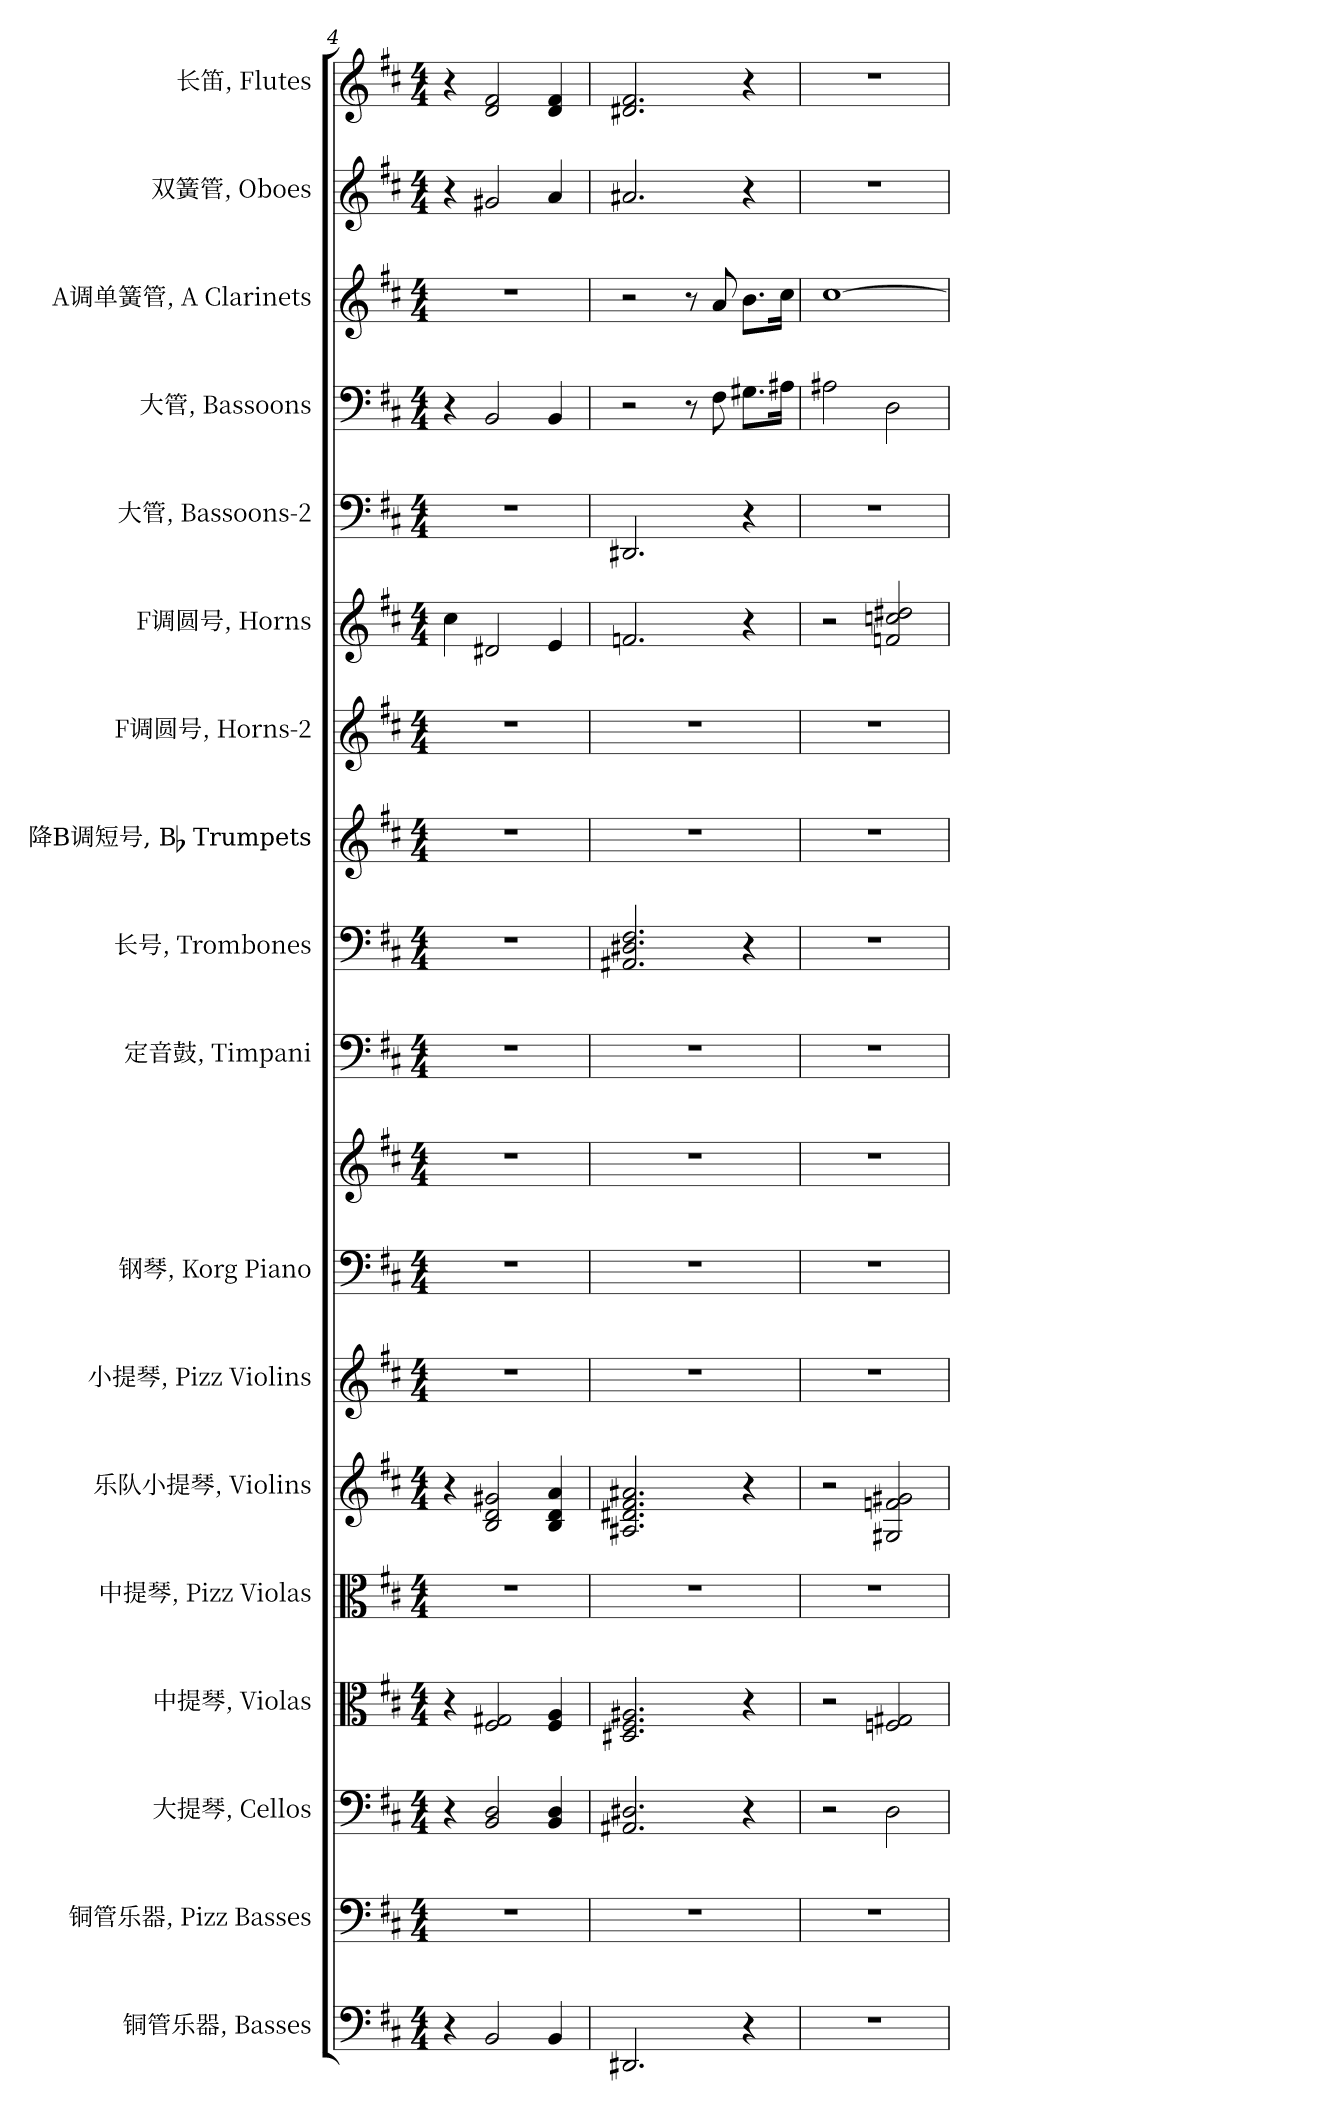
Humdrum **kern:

**kern	**kern	**kern	**kern	**kern	**kern	**kern	**kern	**kern	**kern	**kern	**kern	**kern	**kern	**kern	**kern	**kern	**kern	**kern
*part18	*part17	*part16	*part15	*part14	*part13	*part12	*part11	*part11	*part10	*part9	*part8	*part7	*part6	*part5	*part4	*part3	*part2	*part1
*staff19	*staff18	*staff17	*staff16	*staff15	*staff14	*staff13	*staff12	*staff11	*staff10	*staff9	*staff8	*staff7	*staff6	*staff5	*staff4	*staff3	*staff2	*staff1
*I"铜管乐器, Basses	*I"铜管乐器, Pizz Basses	*I"大提琴, Cellos	*I"中提琴, Violas	*I"中提琴, Pizz Violas	*I"乐队小提琴, Violins	*I"小提琴, Pizz Violins	*I"钢琴, Korg Piano	*	*I"定音鼓, Timpani	*I"长号, Trombones	*I"降B调短号, Bb Trumpets	*I"F调圆号, Horns-2	*I"F调圆号, Horns	*I"大管, Bassoons-2	*I"大管, Bassoons	*I"A调单簧管, A Clarinets	*I"双簧管, Oboes	*I"长笛, Flutes
*	*	*	*I'Vla.	*I'Vla.	*I'Vlns.	*I'Vln.	*I'Pno.	*	*I'Timp.	*I'Tbn.	*	*I'F Hn.	*I'F Hn.	*I'Bsn.	*I'Bsn.	*I'A Cl.	*I'Ob.	*I'Fl.
*clefF4	*clefF4	*clefF4	*clefC3	*clefC3	*clefG2	*clefG2	*clefF4	*clefG2	*clefF4	*clefF4	*clefG2	*clefG2	*clefG2	*clefF4	*clefF4	*clefG2	*clefG2	*clefG2
*	*	*	*	*	*	*	*	*	*	*	*ITrd1c2	*ITrd4c7	*ITrd4c7	*	*	*ITrd1c2	*	*
*k[f#c#]	*k[f#c#]	*k[f#c#]	*k[f#c#]	*k[f#c#]	*k[f#c#]	*k[f#c#]	*k[f#c#]	*k[f#c#]	*k[f#c#]	*k[f#c#]	*k[]	*k[f#]	*k[f#]	*k[f#c#]	*k[f#c#]	*k[]	*k[f#c#]	*k[f#c#]
*M4/4	*M4/4	*M4/4	*M4/4	*M4/4	*M4/4	*M4/4	*M4/4	*M4/4	*M4/4	*M4/4	*M4/4	*M4/4	*M4/4	*M4/4	*M4/4	*M4/4	*M4/4	*M4/4
=4	=4	=4	=4	=4	=4	=4	=4	=4	=4	=4	=4	=4	=4	=4	=4	=4	=4	=4
4r	1r	4r	4r	1r	4r	1r	1r	1r	1r	1r	1r	1r	4f#\	1r	4r	1r	4r	4r
*	*	*	*	*	*	*	*	*	*	*	*	*	*	*	*	*	*	*MM68
2BB/	.	2BB/ 2D/	2F#/ 2G#X/	.	2B/ 2d/ 2g#X/	.	.	.	.	.	.	.	2G#X/	.	2BB/	.	2g#X/	2d/ 2f#/
4BB/	.	4BB/ 4D/	4F#/ 4A/	.	4B/ 4d/ 4a/	.	.	.	.	.	.	.	4A/	.	4BB/	.	4a/	4d/ 4f#/
!!LO:PB:g=z
=5	=5	=5	=5	=5	=5	=5	=5	=5	=5	=5	=5	=5	=5	=5	=5	=5	=5	=5
2.DD#X/	1r	2.AA#X/ 2.D#X/	2.D#X/ 2.F#/ 2.A#X/	1r	2.A#X/ 2.d#X/ 2.f#/ 2.a#X/	1r	1r	1r	1r	2.AA#X/ 2.D#X/ 2.F#/	1r	1r	2.B-X/	2.DD#X/	2r	2r	2.a#X/	2.d#X/ 2.f#/
.	.	.	.	.	.	.	.	.	.	.	.	.	.	.	8r	8r	.	.
.	.	.	.	.	.	.	.	.	.	.	.	.	.	.	8F#\	8g/	.	.
4r	.	4r	4r	.	4r	.	.	.	.	4r	.	.	4r	4r	8.G#X\L	8.a\L	4r	4r
.	.	.	.	.	.	.	.	.	.	.	.	.	.	.	16A#X\Jk	16b\Jk	.	.
=6	=6	=6	=6	=6	=6	=6	=6	=6	=6	=6	=6	=6	=6	=6	=6	=6	=6	=6
1r	1r	2r	2r	1r	2r	1r	1r	1r	1r	1r	1r	1r	2r	1r	2A#X\	[1b	1r	1r
.	.	2D\	2Fn/ 2G#X/	.	2G#X/ 2fn/ 2g#X/	.	.	.	.	.	.	.	2B-X/ 2fn/ 2g#X/	.	2D\	.	.	.
=	=	=	=	=	=	=	=	=	=	=	=	=	=	=	=	=	=	=
*-	*-	*-	*-	*-	*-	*-	*-	*-	*-	*-	*-	*-	*-	*-	*-	*-	*-	*-
